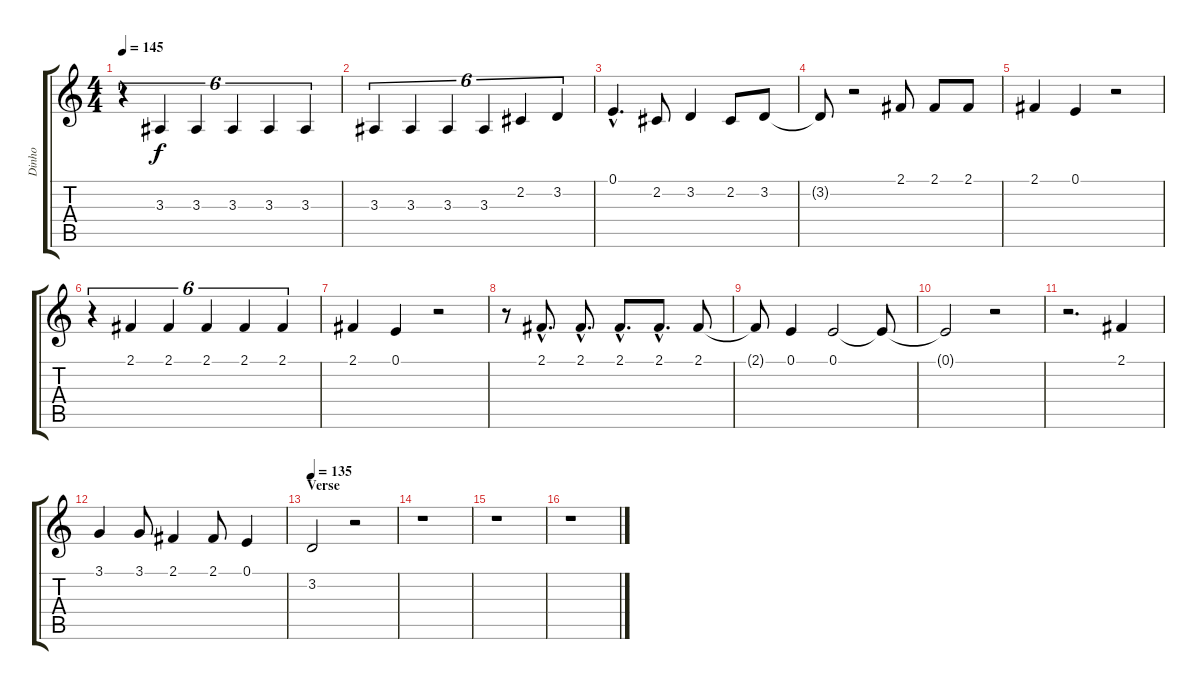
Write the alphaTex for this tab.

\track ("Dinho" "Dinho") {instrument sopranosax}
\staff {score tabs}
\tuning (E4 B3 G3 D3 A2 E2) {hide}
\ts (4 4)
\tempo 145
\clef g2
\ks c
r.4{tu (6 4) dy f} 3.3.4{tu (6 4)} 3.3.4{tu (6 4)} 3.3.4{tu (6 4)} 3.3.4{tu (6 4)} 3.3.4{tu (6 4)} |
3.3.4{tu (6 4)} 3.3.4{tu (6 4)} 3.3.4{tu (6 4)} 3.3.4{tu (6 4)} 2.2.4{tu (6 4)} 3.2.4{tu (6 4)} |
0.1{hac}.4{d} 2.2.8 3.2.4 2.2.8 3.2.8 |
3.2{t}.8 r.2 2.1.8 2.1.8 2.1.8 |
2.1.4 0.1.4 r.2 |
r.4{tu (6 4)} 2.1.4{tu (6 4)} 2.1.4{tu (6 4)} 2.1.4{tu (6 4)} 2.1.4{tu (6 4)} 2.1.4{tu (6 4)} |
2.1.4 0.1.4 r.2 |
r.8 2.1{hac}.8{d} 2.1{hac}.8{d} 2.1{hac}.8{d} 2.1{hac}.8{d} 2.1.8 |
2.1{t}.8 0.1.4 0.1.2 0.1{t}.8 |
0.1{t}.2 r.2 |
r.2{d} 2.1.4 |
3.1.4 3.1.8 2.1.4 2.1.8 0.1.4 |
\section ("" "Verse")
\tempo 135
3.2.2 r.2 |
r.1 |
r.1 |
r.1
